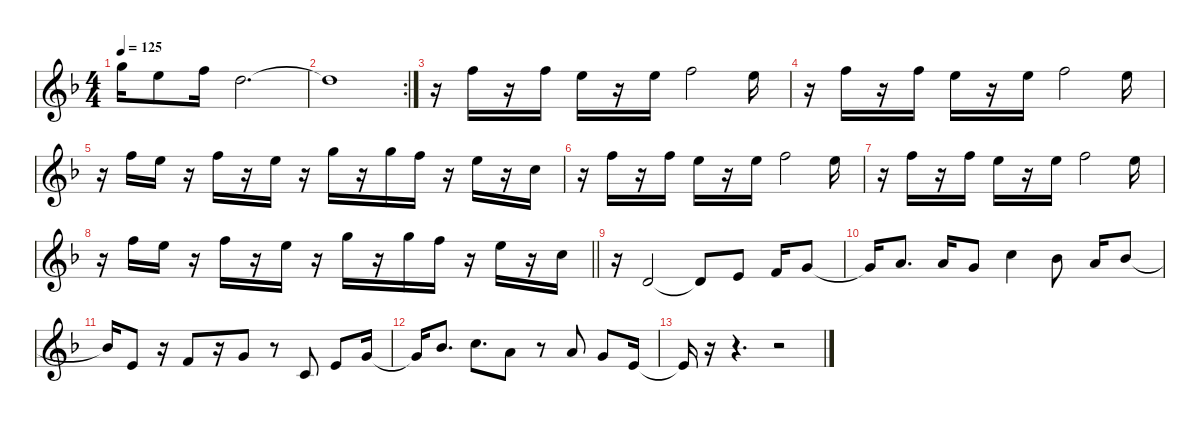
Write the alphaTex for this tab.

\defaultSystemsLayout 4
\hideDynamics
\bracketExtendMode nobrackets
\singleTrackTrackNamePolicy hidden
\multiTrackTrackNamePolicy hidden
\firstSystemTrackNameMode fullname
\firstSystemTrackNameOrientation horizontal
\otherSystemsTrackNameOrientation horizontal
\track ("Accompagnement" "tpt.") {instrument trumpet}
\staff {score}
\tuning (E4 B3 G3 D3 A2 E2)
\displaytranspose 2
\ts (4 4)
\tempo 125
\clef g2
\ks f
13.1{t acc forcenatural}.16{dy f beam Down} 15.2{acc forcenatural}.8{beam Down} 16.2{acc forcenatural}.16{beam Down} 17.3{acc forcenatural}.2{d beam Down} |
\rc 2
17.3{t acc forcenatural}.1{beam Down} |
r.16{beam Down} 11.1{acc forcenatural}.16{beam Down} r.16{beam Down} 11.1{acc forcenatural}.16{beam Down} 10.1{acc forcenatural}.16{beam Down} r.16{beam Down} 10.1{acc forcenatural}.16{beam Down} 11.1{acc forcenatural}.2{beam Down} 10.1{acc forcenatural}.16{beam Down} |
r.16{beam Down} 11.1{acc forcenatural}.16{beam Down} r.16{beam Down} 11.1{acc forcenatural}.16{beam Down} 10.1{acc forcenatural}.16{beam Down} r.16{beam Down} 10.1{acc forcenatural}.16{beam Down} 11.1{acc forcenatural}.2{beam Down} 10.1{acc forcenatural}.16{beam Down} |
r.16{beam Down} 11.1{acc forcenatural}.16{beam Down} 10.1{acc forcenatural}.16{beam Down} r.16{beam Down} 11.1{acc forcenatural}.16{beam Down} r.16{beam Down} 10.1{acc forcenatural}.16{beam Down} r.16{beam Down} 13.1{acc forcenatural}.16{beam Down} r.16{beam Down} 13.1{acc forcenatural}.16{beam Down} 11.1{acc forcenatural}.16{beam Down} r.16{beam Down} 10.1{acc forcenatural}.16{beam Down} r.16{beam Down} 11.2{acc forcenatural}.16{beam Down} |
r.16{beam Down} 11.1{acc forcenatural}.16{beam Down} r.16{beam Down} 11.1{acc forcenatural}.16{beam Down} 10.1{acc forcenatural}.16{beam Down} r.16{beam Down} 10.1{acc forcenatural}.16{beam Down} 11.1{acc forcenatural}.2{beam Down} 10.1{acc forcenatural}.16{beam Down} |
r.16{beam Down} 11.1{acc forcenatural}.16{beam Down} r.16{beam Down} 11.1{acc forcenatural}.16{beam Down} 10.1{acc forcenatural}.16{beam Down} r.16{beam Down} 10.1{acc forcenatural}.16{beam Down} 11.1{acc forcenatural}.2{beam Down} 10.1{acc forcenatural}.16{beam Down} |
\barLineRight lightlight
r.16{beam Down} 11.1{acc forcenatural}.16{beam Down} 10.1{acc forcenatural}.16{beam Down} r.16{beam Down} 11.1{acc forcenatural}.16{beam Down} r.16{beam Down} 10.1{acc forcenatural}.16{beam Down} r.16{beam Down} 13.1{acc forcenatural}.16{beam Down} r.16{beam Down} 13.1{acc forcenatural}.16{beam Down} 11.1{acc forcenatural}.16{beam Down} r.16{beam Down} 10.1{acc forcenatural}.16{beam Down} r.16{beam Down} 11.2{acc forcenatural}.16{beam Down} |
r.16{beam Down} 10.4{acc forcenatural}.2{beam Up} 10.4{t acc forcenatural}.8{beam Up} 12.4{acc forcenatural}.8{beam Up} 13.4{acc forcenatural}.16{beam Up} 10.3{acc forcenatural}.8{beam Up} |
10.3{t acc forcenatural}.16{beam Up} 12.3{acc forcenatural}.8{d beam Up} 12.3{acc forcenatural}.16{beam Up} 10.3{acc forcenatural}.8{beam Up} 11.2{acc forcenatural}.4{beam Down} 9.2{acc b}.8{beam Down} 8.2{acc forcenatural}.16{beam Up} 9.2{acc b}.8{beam Up} |
9.2{t acc b}.16{beam Up} 7.3{acc forcenatural}.8{beam Up} r.16{beam Up} 8.3{acc forcenatural}.8{beam Up} r.16{beam Up} 6.2{acc forcenatural}.8{beam Up} r.8{beam Up} 8.4{acc forcenatural}.8{beam Up} 7.3{acc forcenatural}.8{beam Up} 6.2{acc forcenatural}.16{beam Up} |
6.2{t acc forcenatural}.16{beam Up} 4.1{acc b}.8{d beam Up} 6.1{acc forcenatural}.8{d beam Down} 3.1{acc forcenatural}.8{beam Down} r.8{beam Up} 3.1{acc forcenatural}.8{beam Up} 1.1{acc forcenatural}.8{beam Up} 3.2{acc forcenatural}.16{beam Up} |
3.2{t acc forcenatural}.16{beam Up} r.16{beam Up} r.4{d beam Up} r.2{beam Up}
